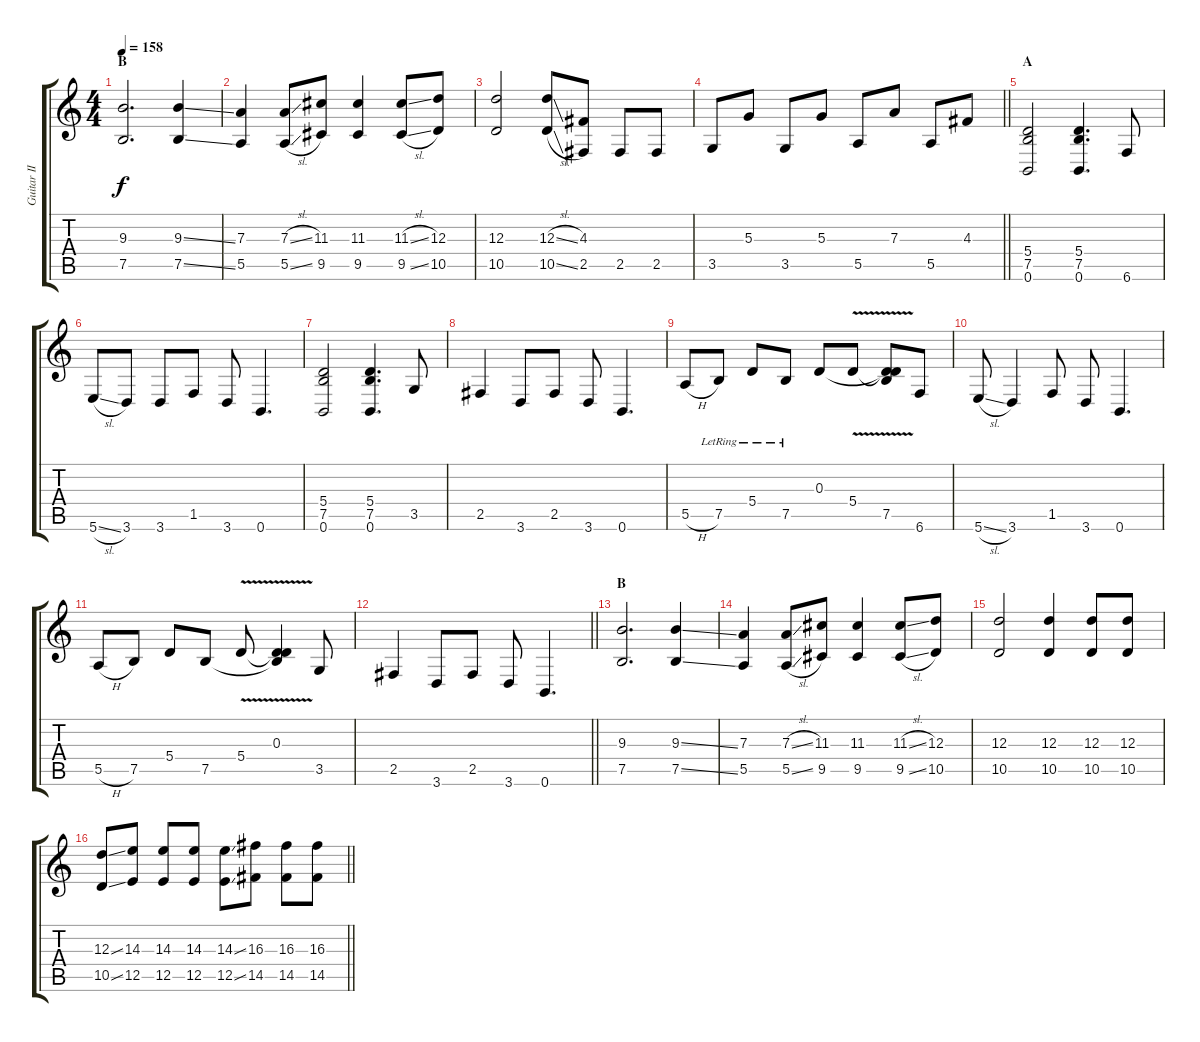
\track ("Guitar II" "Guitar II") {instrument distortionguitar}
\staff {score tabs}
\tuning (B3 Gb3 D3 A2 E2 B1) {hide}
\ts (4 4)
\section ("" "B")
\tempo 158
\clef g2
\ks c
(9.3 7.5).2{d dy f} (9.3{ss} 7.5{ss}).4 |
(7.3 5.5).4 (7.3{sl} 5.5{sl}).8 (11.3 9.5).8 (11.3 9.5).4 (11.3{sl} 9.5{sl}).8 (12.3 10.5).8 |
(12.3 10.5).2 (12.3{sl} 10.5{sl}).8 (4.3 2.5).8 2.5.8 2.5.8 |
\barLineRight lightlight
3.5.8 5.3.8 3.5.8 5.3.8 5.5.8 7.3.8 5.5.8 4.3.8 |
\section ("" "A")
(5.4 7.5 0.6).2 (5.4 7.5 0.6).4{d} 6.6.8 |
5.6{sl}.8 3.6.8 3.6.8 1.5.8 3.6.8 0.6.4{d} |
(5.4 7.5 0.6).2 (5.4 7.5 0.6).4{d} 3.5.8 |
2.5.4 3.6.8 2.5.8 3.6.8 0.6.4{d} |
5.5{h}.8 7.5{lr}.8 5.4{lr}.8 7.5{lr}.8 0.3.8 5.4{v}.8 (0.3{t} 5.4{t} 7.5).8 6.6.8 |
5.6{sl}.8 3.6.4 1.5.8 3.6.8 0.6.4{d} |
5.5{h}.8 7.5.8 5.4.8 7.5.8 5.4{v}.8 (0.3 5.4{t} 7.5{t}).4 3.5.8 |
\barLineRight lightlight
2.5.4 3.6.8 2.5.8 3.6.8 0.6.4{d} |
\section ("" "B")
(9.3 7.5).2{d} (9.3{ss} 7.5{ss}).4 |
(7.3 5.5).4 (7.3{sl} 5.5{sl}).8 (11.3 9.5).8 (11.3 9.5).4 (11.3{sl} 9.5{sl}).8 (12.3 10.5).8 |
(12.3 10.5).2 (12.3 10.5).4 (12.3 10.5).8 (12.3 10.5).8 |
\barLineRight lightlight
(12.3{ss} 10.5{ss}).8 (14.3 12.5).8 (14.3 12.5).8 (14.3 12.5).8 (14.3{ss} 12.5{ss}).8 (16.3 14.5).8 (16.3 14.5).8 (16.3 14.5).8
